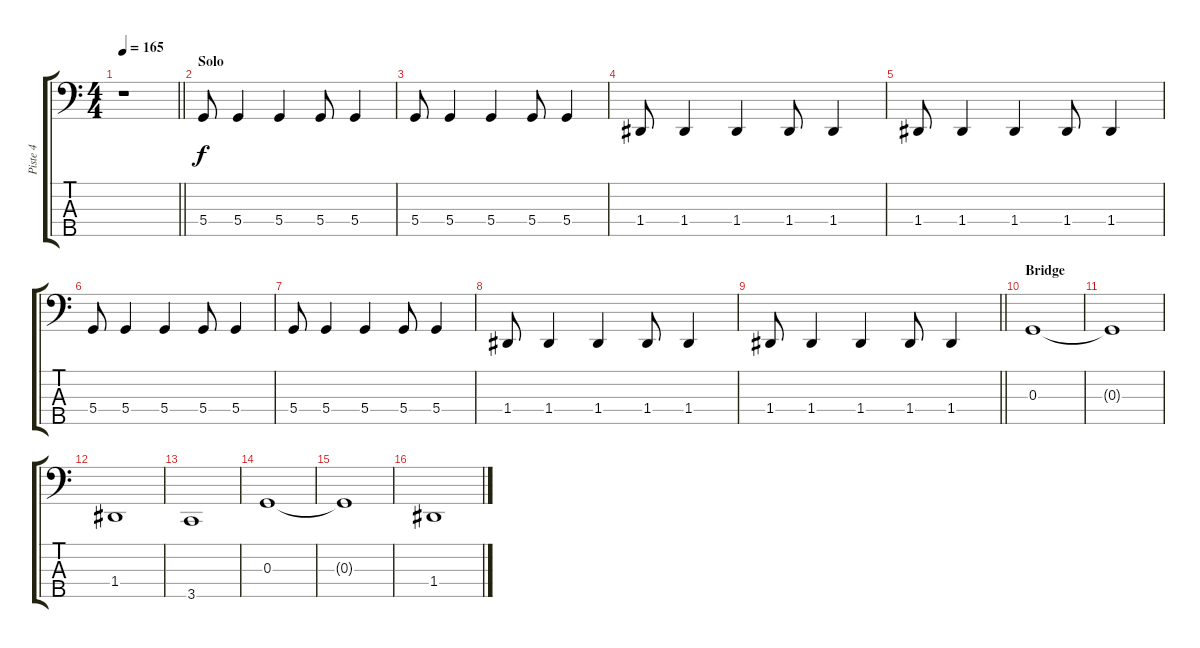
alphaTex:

\track ("Piste 4" "Piste 4") {instrument electricbasspick}
\staff {score tabs}
\tuning (F2 C2 G1 D1 A0) {hide}
\ts (4 4)
\tempo 165
\clef f4
\barLineRight lightlight
\ks c
r.1{dy f} |
\section ("" "Solo")
5.4.8 5.4.4 5.4.4 5.4.8 5.4.4 |
5.4.8 5.4.4 5.4.4 5.4.8 5.4.4 |
1.4.8 1.4.4 1.4.4 1.4.8 1.4.4 |
1.4.8 1.4.4 1.4.4 1.4.8 1.4.4 |
5.4.8 5.4.4 5.4.4 5.4.8 5.4.4 |
5.4.8 5.4.4 5.4.4 5.4.8 5.4.4 |
1.4.8 1.4.4 1.4.4 1.4.8 1.4.4 |
\barLineRight lightlight
1.4.8 1.4.4 1.4.4 1.4.8 1.4.4 |
\section ("" "Bridge")
0.3.1 |
0.3{t}.1 |
1.4.1 |
3.5.1 |
0.3.1 |
0.3{t}.1 |
1.4.1
